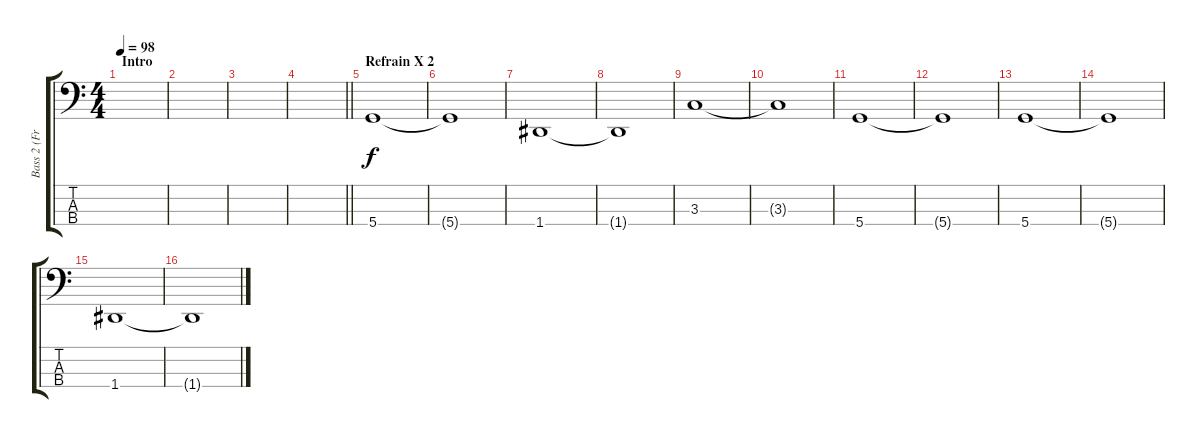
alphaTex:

\track ("Bass 2 (FrBass)" "Bass 2 (Fr") {instrument fretlessbass}
\staff {score tabs}
\tuning (G2 D2 A1 D1) {hide}
\ts (4 4)
\section ("" "Intro")
\tempo 98
\clef f4
\ks c
|
|
|
\barLineRight lightlight
|
\section ("" "Refrain X 2")
5.4.1 |
5.4{t}.1 |
1.4.1 |
1.4{t}.1 |
3.3.1 |
3.3{t}.1 |
5.4.1 |
5.4{t}.1 |
5.4.1 |
5.4{t}.1 |
1.4.1 |
1.4{t}.1
